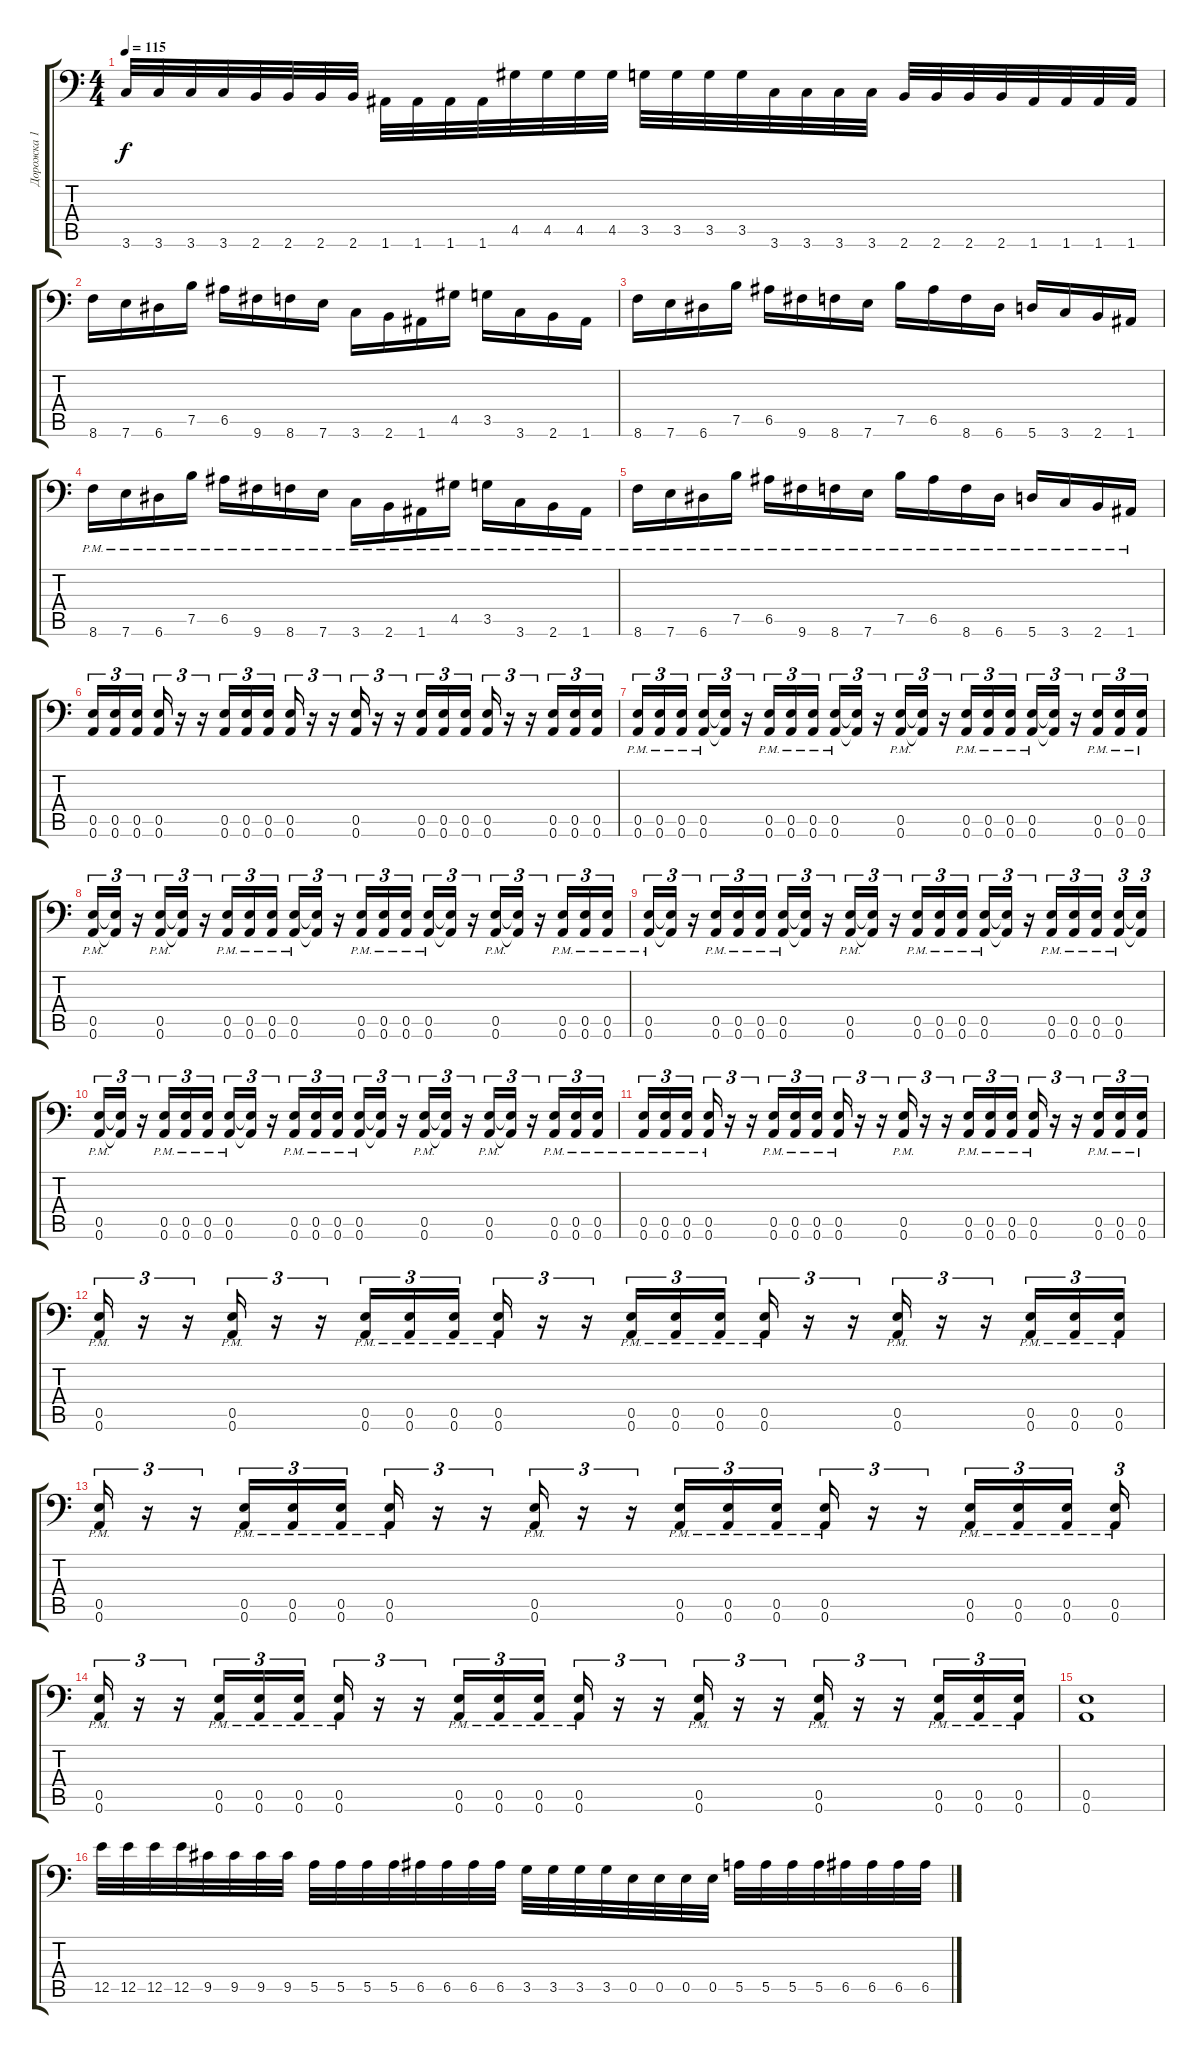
\track ("Дорожка 1" "Дорожка 1") {instrument distortionguitar}
\staff {score tabs}
\tuning (B3 Gb3 D3 A2 E2 A1) {hide}
\ts (4 4)
\tempo 115
\clef f4
\ks c
3.6.32{dy f} 3.6.32 3.6.32 3.6.32 2.6.32 2.6.32 2.6.32 2.6.32 1.6.32 1.6.32 1.6.32 1.6.32 4.5.32 4.5.32 4.5.32 4.5.32 3.5.32 3.5.32 3.5.32 3.5.32 3.6.32 3.6.32 3.6.32 3.6.32 2.6.32 2.6.32 2.6.32 2.6.32 1.6.32 1.6.32 1.6.32 1.6.32 |
8.6.16 7.6.16 6.6.16 7.5.16 6.5.16 9.6.16 8.6.16 7.6.16 3.6.16 2.6.16 1.6.16 4.5.16 3.5.16 3.6.16 2.6.16 1.6.16 |
8.6.16 7.6.16 6.6.16 7.5.16 6.5.16 9.6.16 8.6.16 7.6.16 7.5.16 6.5.16 8.6.16 6.6.16 5.6.16 3.6.16 2.6.16 1.6.16 |
8.6{pm}.16 7.6{pm}.16 6.6{pm}.16 7.5{pm}.16 6.5{pm}.16 9.6{pm}.16 8.6{pm}.16 7.6{pm}.16 3.6{pm}.16 2.6{pm}.16 1.6{pm}.16 4.5{pm}.16 3.5{pm}.16 3.6{pm}.16 2.6{pm}.16 1.6{pm}.16 |
8.6{pm}.16 7.6{pm}.16 6.6{pm}.16 7.5{pm}.16 6.5{pm}.16 9.6{pm}.16 8.6{pm}.16 7.6{pm}.16 7.5{pm}.16 6.5{pm}.16 8.6{pm}.16 6.6{pm}.16 5.6{pm}.16 3.6{pm}.16 2.6{pm}.16 1.6{pm}.16 |
(0.5 0.6).16{tu (3 2)} (0.5 0.6).16{tu (3 2)} (0.5 0.6).16{tu (3 2) beam splitsecondary} (0.5 0.6).16{tu (3 2)} r.16{tu (3 2)} r.16{tu (3 2)} (0.5 0.6).16{tu (3 2)} (0.5 0.6).16{tu (3 2)} (0.5 0.6).16{tu (3 2) beam splitsecondary} (0.5 0.6).16{tu (3 2)} r.16{tu (3 2)} r.16{tu (3 2)} (0.5 0.6).16{tu (3 2)} r.16{tu (3 2)} r.16{tu (3 2)} (0.5 0.6).16{tu (3 2)} (0.5 0.6).16{tu (3 2)} (0.5 0.6).16{tu (3 2)} (0.5 0.6).16{tu (3 2)} r.16{tu (3 2)} r.16{tu (3 2)} (0.5 0.6).16{tu (3 2)} (0.5 0.6).16{tu (3 2)} (0.5 0.6).16{tu (3 2)} |
(0.5{pm} 0.6{pm}).16{tu (3 2)} (0.5{pm} 0.6{pm}).16{tu (3 2)} (0.5{pm} 0.6{pm}).16{tu (3 2) beam splitsecondary} (0.5{pm} 0.6{pm}).16{tu (3 2)} (0.5{t} 0.6{t}).16{tu (3 2)} r.16{tu (3 2)} (0.5{pm} 0.6{pm}).16{tu (3 2)} (0.5{pm} 0.6{pm}).16{tu (3 2)} (0.5{pm} 0.6{pm}).16{tu (3 2) beam splitsecondary} (0.5{pm} 0.6{pm}).16{tu (3 2)} (0.5{t} 0.6{t}).16{tu (3 2)} r.16{tu (3 2)} (0.5{pm} 0.6{pm}).16{tu (3 2)} (0.5{t} 0.6{t}).16{tu (3 2)} r.16{tu (3 2)} (0.5{pm} 0.6{pm}).16{tu (3 2)} (0.5{pm} 0.6{pm}).16{tu (3 2)} (0.5{pm} 0.6{pm}).16{tu (3 2)} (0.5{pm} 0.6{pm}).16{tu (3 2)} (0.5{t} 0.6{t}).16{tu (3 2)} r.16{tu (3 2)} (0.5{pm} 0.6{pm}).16{tu (3 2)} (0.5{pm} 0.6{pm}).16{tu (3 2)} (0.5{pm} 0.6{pm}).16{tu (3 2)} |
(0.5{pm} 0.6{pm}).16{tu (3 2)} (0.5{t} 0.6{t}).16{tu (3 2)} r.16{tu (3 2)} (0.5{pm} 0.6{pm}).16{tu (3 2)} (0.5{t} 0.6{t}).16{tu (3 2)} r.16{tu (3 2)} (0.5{pm} 0.6{pm}).16{tu (3 2)} (0.5{pm} 0.6{pm}).16{tu (3 2)} (0.5{pm} 0.6{pm}).16{tu (3 2) beam splitsecondary} (0.5{pm} 0.6{pm}).16{tu (3 2)} (0.5{t} 0.6{t}).16{tu (3 2)} r.16{tu (3 2)} (0.5{pm} 0.6{pm}).16{tu (3 2)} (0.5{pm} 0.6{pm}).16{tu (3 2)} (0.5{pm} 0.6{pm}).16{tu (3 2) beam splitsecondary} (0.5{pm} 0.6{pm}).16{tu (3 2)} (0.5{t} 0.6{t}).16{tu (3 2)} r.16{tu (3 2)} (0.5{pm} 0.6{pm}).16{tu (3 2)} (0.5{t} 0.6{t}).16{tu (3 2)} r.16{tu (3 2)} (0.5{pm} 0.6{pm}).16{tu (3 2)} (0.5{pm} 0.6{pm}).16{tu (3 2)} (0.5{pm} 0.6{pm}).16{tu (3 2)} |
(0.5{pm} 0.6{pm}).16{tu (3 2)} (0.5{t} 0.6{t}).16{tu (3 2)} r.16{tu (3 2)} (0.5{pm} 0.6{pm}).16{tu (3 2)} (0.5{pm} 0.6{pm}).16{tu (3 2)} (0.5{pm} 0.6{pm}).16{tu (3 2)} (0.5{pm} 0.6).16{tu (3 2)} (0.5{t} 0.6{t}).16{tu (3 2)} r.16{tu (3 2)} (0.5{pm} 0.6{pm}).16{tu (3 2)} (0.5{t} 0.6{t}).16{tu (3 2)} r.16{tu (3 2)} (0.5{pm} 0.6{pm}).16{tu (3 2)} (0.5{pm} 0.6{pm}).16{tu (3 2)} (0.5{pm} 0.6{pm}).16{tu (3 2) beam splitsecondary} (0.5{pm} 0.6{pm}).16{tu (3 2)} (0.5{t} 0.6{t}).16{tu (3 2)} r.16{tu (3 2)} (0.5{pm} 0.6{pm}).16{tu (3 2)} (0.5{pm} 0.6{pm}).16{tu (3 2)} (0.5{pm} 0.6{pm}).16{tu (3 2) beam splitsecondary} (0.5{pm} 0.6{pm}).16{tu (3 2)} (0.5{t} 0.6{t}).16{tu (3 2)} |
(0.5{pm} 0.6).16{tu (3 2)} (0.5{t} 0.6{t}).16{tu (3 2)} r.16{tu (3 2)} (0.5{pm} 0.6{pm}).16{tu (3 2)} (0.5{pm} 0.6{pm}).16{tu (3 2)} (0.5{pm} 0.6{pm}).16{tu (3 2)} (0.5{pm} 0.6{pm}).16{tu (3 2)} (0.5{t} 0.6{t}).16{tu (3 2)} r.16{tu (3 2)} (0.5{pm} 0.6{pm}).16{tu (3 2)} (0.5{pm} 0.6{pm}).16{tu (3 2)} (0.5{pm} 0.6{pm}).16{tu (3 2)} (0.5{pm} 0.6{pm}).16{tu (3 2)} (0.5{t} 0.6{t}).16{tu (3 2)} r.16{tu (3 2)} (0.5{pm} 0.6{pm}).16{tu (3 2)} (0.5{t} 0.6{t}).16{tu (3 2)} r.16{tu (3 2)} (0.5{pm} 0.6{pm}).16{tu (3 2)} (0.5{t} 0.6{t}).16{tu (3 2)} r.16{tu (3 2)} (0.5{pm} 0.6{pm}).16{tu (3 2)} (0.5{pm} 0.6{pm}).16{tu (3 2)} (0.5{pm} 0.6{pm}).16{tu (3 2)} |
(0.5{pm} 0.6{pm}).16{tu (3 2)} (0.5{pm} 0.6{pm}).16{tu (3 2)} (0.5{pm} 0.6{pm}).16{tu (3 2) beam splitsecondary} (0.5{pm} 0.6{pm}).16{tu (3 2)} r.16{tu (3 2)} r.16{tu (3 2)} (0.5{pm} 0.6{pm}).16{tu (3 2)} (0.5{pm} 0.6{pm}).16{tu (3 2)} (0.5{pm} 0.6{pm}).16{tu (3 2) beam splitsecondary} (0.5{pm} 0.6{pm}).16{tu (3 2)} r.16{tu (3 2)} r.16{tu (3 2)} (0.5{pm} 0.6{pm}).16{tu (3 2)} r.16{tu (3 2)} r.16{tu (3 2)} (0.5{pm} 0.6{pm}).16{tu (3 2)} (0.5{pm} 0.6{pm}).16{tu (3 2)} (0.5{pm} 0.6{pm}).16{tu (3 2)} (0.5{pm} 0.6{pm}).16{tu (3 2)} r.16{tu (3 2)} r.16{tu (3 2)} (0.5{pm} 0.6{pm}).16{tu (3 2)} (0.5{pm} 0.6{pm}).16{tu (3 2)} (0.5{pm} 0.6{pm}).16{tu (3 2)} |
(0.5{pm} 0.6{pm}).16{tu (3 2)} r.16{tu (3 2)} r.16{tu (3 2)} (0.5{pm} 0.6{pm}).16{tu (3 2)} r.16{tu (3 2)} r.16{tu (3 2)} (0.5{pm} 0.6{pm}).16{tu (3 2)} (0.5{pm} 0.6{pm}).16{tu (3 2)} (0.5{pm} 0.6{pm}).16{tu (3 2) beam splitsecondary} (0.5{pm} 0.6{pm}).16{tu (3 2)} r.16{tu (3 2)} r.16{tu (3 2)} (0.5{pm} 0.6{pm}).16{tu (3 2)} (0.5{pm} 0.6{pm}).16{tu (3 2)} (0.5{pm} 0.6{pm}).16{tu (3 2) beam splitsecondary} (0.5{pm} 0.6{pm}).16{tu (3 2)} r.16{tu (3 2)} r.16{tu (3 2)} (0.5{pm} 0.6{pm}).16{tu (3 2)} r.16{tu (3 2)} r.16{tu (3 2)} (0.5{pm} 0.6{pm}).16{tu (3 2)} (0.5{pm} 0.6{pm}).16{tu (3 2)} (0.5{pm} 0.6{pm}).16{tu (3 2)} |
(0.5{pm} 0.6{pm}).16{tu (3 2)} r.16{tu (3 2)} r.16{tu (3 2)} (0.5{pm} 0.6{pm}).16{tu (3 2)} (0.5{pm} 0.6{pm}).16{tu (3 2)} (0.5{pm} 0.6{pm}).16{tu (3 2)} (0.5{pm} 0.6{pm}).16{tu (3 2)} r.16{tu (3 2)} r.16{tu (3 2)} (0.5{pm} 0.6{pm}).16{tu (3 2)} r.16{tu (3 2)} r.16{tu (3 2)} (0.5{pm} 0.6{pm}).16{tu (3 2)} (0.5{pm} 0.6{pm}).16{tu (3 2)} (0.5{pm} 0.6{pm}).16{tu (3 2) beam splitsecondary} (0.5{pm} 0.6{pm}).16{tu (3 2)} r.16{tu (3 2)} r.16{tu (3 2)} (0.5{pm} 0.6{pm}).16{tu (3 2)} (0.5{pm} 0.6{pm}).16{tu (3 2)} (0.5{pm} 0.6{pm}).16{tu (3 2) beam splitsecondary} (0.5{pm} 0.6{pm}).16{tu (3 2)} |
(0.5{pm} 0.6{pm}).16{tu (3 2)} r.16{tu (3 2)} r.16{tu (3 2)} (0.5{pm} 0.6{pm}).16{tu (3 2)} (0.5{pm} 0.6{pm}).16{tu (3 2)} (0.5{pm} 0.6{pm}).16{tu (3 2)} (0.5{pm} 0.6{pm}).16{tu (3 2)} r.16{tu (3 2)} r.16{tu (3 2)} (0.5{pm} 0.6{pm}).16{tu (3 2)} (0.5{pm} 0.6{pm}).16{tu (3 2)} (0.5{pm} 0.6{pm}).16{tu (3 2)} (0.5{pm} 0.6{pm}).16{tu (3 2)} r.16{tu (3 2)} r.16{tu (3 2)} (0.5{pm} 0.6{pm}).16{tu (3 2)} r.16{tu (3 2)} r.16{tu (3 2)} (0.5{pm} 0.6{pm}).16{tu (3 2)} r.16{tu (3 2)} r.16{tu (3 2)} (0.5{pm} 0.6{pm}).16{tu (3 2)} (0.5{pm} 0.6{pm}).16{tu (3 2)} (0.5{pm} 0.6{pm}).16{tu (3 2)} |
(0.5 0.6).1 |
12.5.32 12.5.32 12.5.32 12.5.32 9.5.32 9.5.32 9.5.32 9.5.32 5.5.32 5.5.32 5.5.32 5.5.32 6.5.32 6.5.32 6.5.32 6.5.32 3.5.32 3.5.32 3.5.32 3.5.32 0.5.32 0.5.32 0.5.32 0.5.32 5.5.32 5.5.32 5.5.32 5.5.32 6.5.32 6.5.32 6.5.32 6.5.32
